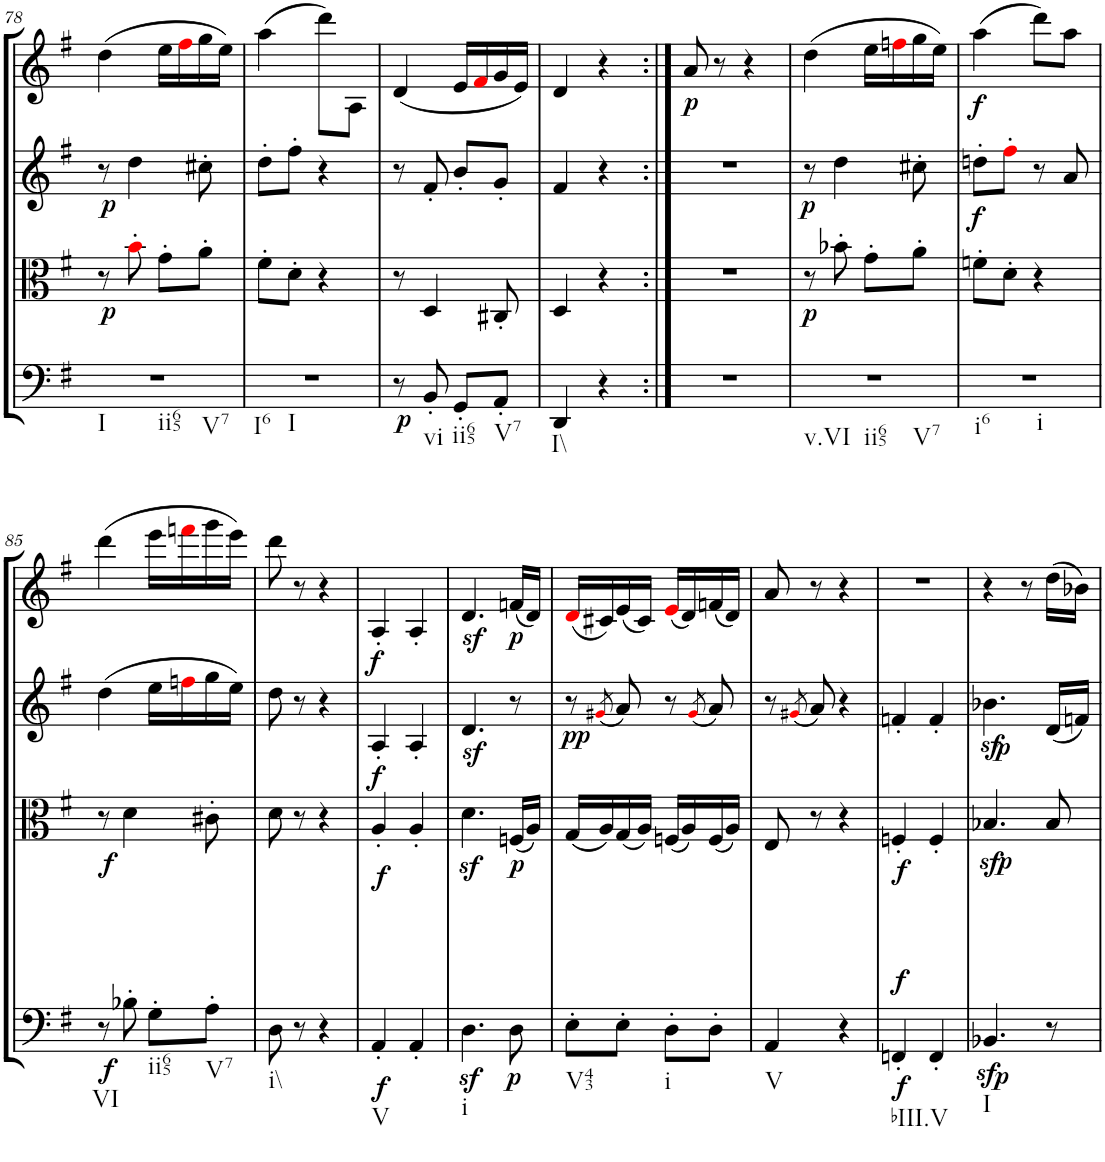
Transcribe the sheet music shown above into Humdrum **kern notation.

**kern	**dynam	**kern	**dynam	**kern	**dynam	**kern	**dynam
*part4	*part4	*part3	*part3	*part2	*part2	*part1	*part1
*staff4	*staff4	*staff3	*staff3	*staff2	*staff2	*staff1	*staff1
*I"Cello	*	*I"Viola	*	*I"2nd Violin	*	*I"1st Violin	*
*	*	*I'Vla	*	*I'Vln	*	*I'Vln	*
!!LO:PB:g=z
*clefF4	*	*clefC3	*	*clefG2	*	*clefG2	*
*k[f#]	*	*k[f#]	*	*k[f#]	*	*k[f#]	*
*G:	*	*G:	*	*G:	*	*G:	*
*M2/4	*	*M2/4	*	*M2/4	*	*M2/4	*
=78	=78	=78	=78	=78	=78	=78	=78
!LO:TX:b:t=I	!	!	!	!	!	!	!
!LO:TX:b:t=ii65	!	!	!	!	!	!	!
!LO:TX:b:t=V7	!	!	!	!	!	!	!
!	!	!	!LO:DY:b	!	!LO:DY:b	!	!
2r	.	8r	p	8r	p	(4dd\	.
.	.	8b'i\	.	4dd\	.	.	.
.	.	8g'\L	.	.	.	16ee\LL	.
.	.	.	.	.	.	16ff#i\	.
.	.	8a'\J	.	8cc#X'\	.	16gg\	.
.	.	.	.	.	.	16ee\JJ)	.
=79	=79	=79	=79	=79	=79	=79	=79
!LO:TX:b:t=I6	!	!	!	!	!	!	!
!LO:TX:b:t=I	!	!	!	!	!	!	!
2r	.	8f#'\L	.	8dd'\L	.	(4aa\	.
.	.	8d'\J	.	8ff#'\J	.	.	.
.	.	4r	.	4r	.	8ddd\L)	.
.	.	.	.	.	.	8A\J	.
=80	=80	=80	=80	=80	=80	=80	=80
!	!LO:DY:b	!	!	!	!	!	!
8r	p	8r	.	8r	.	(4d/	.
!LO:TX:b:t=vi	!	!	!	!	!	!	!
8BB'/	.	4D/	.	8f#'/	.	.	.
!LO:TX:b:t=ii65	!	!	!	!	!	!	!
8GG'/L	.	.	.	8b'/L	.	16e/LL	.
.	.	.	.	.	.	16f#i/	.
!LO:TX:b:t=V7	!	!	!	!	!	!	!
8AA'/J	.	8C#X'/	.	8g'/J	.	16g/	.
.	.	.	.	.	.	16e/JJ)	.
=81	=81	=81	=81	=81	=81	=81	=81
!LO:TX:b:t=I\\	!	!	!	!	!	!	!
4DD/	.	4D/	.	4f#/	.	4d/	.
4r	.	4r	.	4r	.	4r	.
=82:|!	=82:|!	=82:|!	=82:|!	=82:|!	=82:|!	=82:|!	=82:|!
!	!	!	!	!	!	!	!LO:DY:b
2r	.	2r	.	2r	.	8a/	p
.	.	.	.	.	.	8r	.
.	.	.	.	.	.	4r	.
=83	=83	=83	=83	=83	=83	=83	=83
!LO:TX:b:t=v.VI	!	!	!	!	!	!	!
!LO:TX:b:t=ii65	!	!	!	!	!	!	!
!LO:TX:b:t=V7	!	!	!	!	!	!	!
!	!	!	!LO:DY:b	!	!LO:DY:b	!	!
2r	.	8r	p	8r	p	(4dd\	.
.	.	8b-X'\	.	4dd\	.	.	.
.	.	8g'\L	.	.	.	16ee\LL	.
.	.	.	.	.	.	16ffni\	.
.	.	8a'\J	.	8cc#X'\	.	16gg\	.
.	.	.	.	.	.	16ee\JJ)	.
=84	=84	=84	=84	=84	=84	=84	=84
!LO:TX:b:t=i6	!	!	!	!	!	!	!
!LO:TX:b:t=i	!	!	!	!	!	!	!
!	!	!	!	!	!LO:DY:b	!	!LO:DY:b
2r	.	8fn'\L	.	8ddn'\L	f	(4aa\	f
.	.	8d'\J	.	8ff#'i\J	.	.	.
.	.	4r	.	8r	.	8ddd\L)	.
.	.	.	.	8a/	.	8aa\J	.
!!LO:LB:g=z
=85	=85	=85	=85	=85	=85	=85	=85
!LO:TX:b:t=VI	!	!	!	!	!	!	!
8r	.	8r	.	(4dd\	.	(4ddd\	.
!	!LO:DY:b	!	!LO:DY:b	!	!	!	!
8B-X'\	f	4d\	f	.	.	.	.
!LO:TX:b:t=ii65	!	!	!	!	!	!	!
8G'\L	.	.	.	16ee\LL	.	16eee\LL	.
.	.	.	.	16ffni\	.	16fffni\	.
!LO:TX:b:t=V7	!	!	!	!	!	!	!
8A'\J	.	8c#X'\	.	16gg\	.	16ggg\	.
.	.	.	.	16ee\JJ)	.	16eee\JJ)	.
=86	=86	=86	=86	=86	=86	=86	=86
!LO:TX:b:t=i\\	!	!	!	!	!	!	!
8D\	.	8d\	.	8dd\	.	8ddd\	.
8r	.	8r	.	8r	.	8r	.
4r	.	4r	.	4r	.	4r	.
=87	=87	=87	=87	=87	=87	=87	=87
!LO:TX:b:t=V	!	!	!	!	!	!	!
!	!LO:DY:b	!	!LO:DY:b	!	!	!	!
!	!	!	!LO:DY:n=1:a	!	!LO:DY:a	!	!
4AA'/	f	4A'/	f f	4A'/	f	4A'/	.
4AA'/	.	4A'/	.	4A'/	.	4A'/	.
=88	=88	=88	=88	=88	=88	=88	=88
!LO:TX:b:t=i	!	!	!	!	!	!	!
4.Dz<\	.	4.dz<\	.	4.dz</	.	4.dz</	.
!	!LO:DY:b	!	!LO:DY:b	!	!	!	!LO:DY:b
8D\	p	(16Fn/LL	p	8r	.	(16fn/LL	p
.	.	16A/JJ)	.	.	.	16d/JJ)	.
=89	=89	=89	=89	=89	=89	=89	=89
!LO:TX:b:t=V43	!	!	!	!	!	!	!
!	!	!	!	!	!LO:DY:b	!	!
8E'\L	.	(16G/LL	.	8r	pp	(16di/LL	.
.	.	16A/)	.	.	.	16c#X/)	.
.	.	.	.	(8qg#Xi/	.	.	.
8E'\J	.	(16G/	.	8a/)	.	(16e/	.
.	.	16A/JJ)	.	.	.	16c#/JJ)	.
!LO:TX:b:t=i	!	!	!	!	!	!	!
8D'\L	.	(16Fn/LL	.	8r	.	(16ei/LL	.
.	.	16A/)	.	.	.	16d/)	.
.	.	.	.	(8qg#i/	.	.	.
8D'\J	.	(16F/	.	8a/)	.	(16fn/	.
.	.	16A/JJ)	.	.	.	16d/JJ)	.
=90	=90	=90	=90	=90	=90	=90	=90
!LO:TX:b:t=V	!	!	!	!	!	!	!
4AA/	.	8E/	.	8r	.	8a/	.
.	.	.	.	(8qg#Xi/	.	.	.
.	.	8r	.	8a/)	.	8r	.
4r	.	4r	.	4r	.	4r	.
=91	=91	=91	=91	=91	=91	=91	=91
!LO:TX:b:t=bIII.V	!	!	!	!	!	!	!
!	!LO:DY:b	!	!	!	!	!	!
!	!LO:DY:n=1:a	!	!	!	!	!	!
!	!LO:DY:n=2:a	!	!	!	!	!	!
4FFn'/	f f f	4Fn'/	.	4fn'/	.	2r	.
4FF'/	.	4F'/	.	4f'/	.	.	.
=92	=92	=92	=92	=92	=92	=92	=92
!LO:TX:b:t=I	!	!	!	!	!	!	!
!	!LO:DY:b	!	!LO:DY:b	!	!LO:DY:b	!	!
4.BB-Xz</	p	4.B-Xz</	p	4.b-Xz<\	p	4r	.
.	.	.	.	.	.	8r	.
8r	.	8B-/	.	(16d/LL	.	(16dd\LL	.
.	.	.	.	16fn/JJ)	.	16b-X\JJ)	.
=	=	=	=	=	=	=	=
*-	*-	*-	*-	*-	*-	*-	*-
